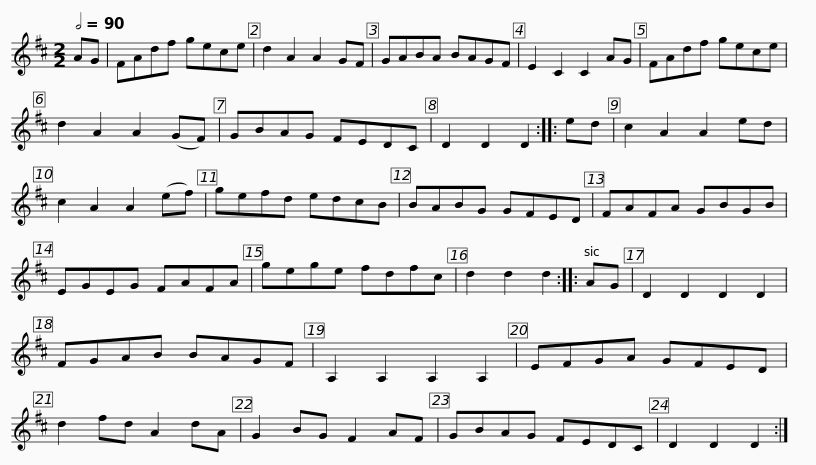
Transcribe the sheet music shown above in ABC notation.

X:1
L:1/8
Q:1/2=90
M:2/2
I:linebreak $
K:D
V:1 treble
V:1
 AG | FAdf gece | d2 A2 A2 GF | GABA BAGF | E2 C2 C2 AG |$ %5
 FAdf gece | d2 A2 A2 (GF) | GBAG FEDC | D2 D2 D2 ::$ ed | %10
 c2 A2 A2 ed | c2 A2 A2 (ef) | gefd edcB | BABG GFED |$ FAFA GBGB | %15
 EGEG FAFA | gege fdfc | d2 d2 d2 ::$ AG | D2 D2 D2 D2 | %20
 FGAB BAGF | A,2 A,2 A,2 A,2 | EFGA GFED |$ d2 fd A2 dA | G2 BG F2 AF | %25
 GBAG FEDC | D2 D2 D2 :| %27
